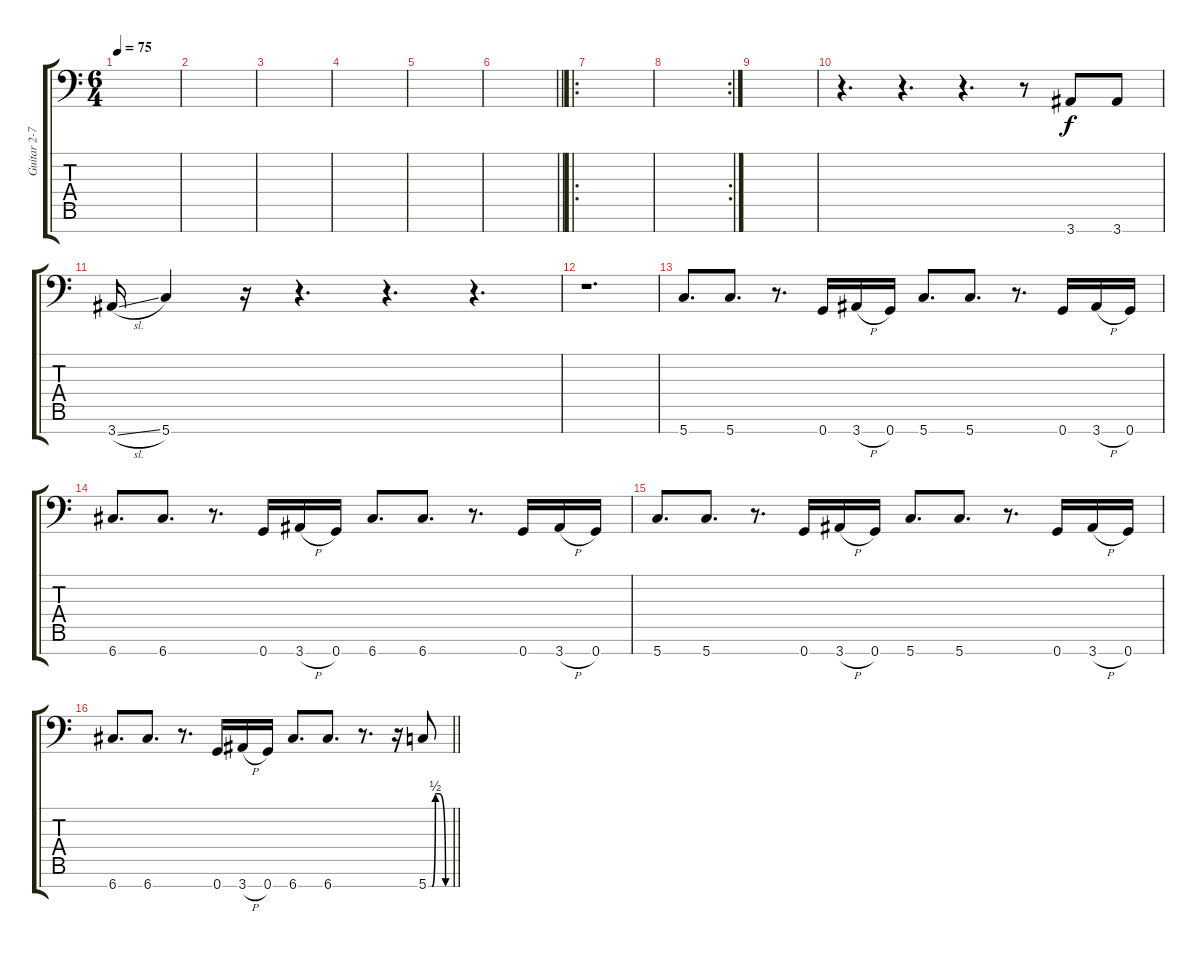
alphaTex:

\track ("Guitar 2-7string" "Guitar 2-7") {instrument distortionguitar}
\staff {score tabs}
\tuning (E4 C4 G3 C3 G2 C2 G1) {hide}
\ts (6 4)
\tempo 75
\clef f4
\ks c
|
|
|
|
|
\barLineRight lightlight
|
\ro
|
\rc 2
|
|
r.4{d} r.4{d} r.4{d} r.8 3.7.8 3.7.8 |
3.7{sl}.16 5.7.4 r.16 r.4{d} r.4{d} r.4{d} |
r.1{d} |
5.7.8{d} 5.7.8{d} r.8{d} 0.7.16 3.7{h}.16 0.7.16 5.7.8{d} 5.7.8{d} r.8{d} 0.7.16 3.7{h}.16 0.7.16 |
6.7.8{d} 6.7.8{d} r.8{d} 0.7.16 3.7{h}.16 0.7.16 6.7.8{d} 6.7.8{d} r.8{d} 0.7.16 3.7{h}.16 0.7.16 |
5.7.8{d} 5.7.8{d} r.8{d} 0.7.16 3.7{h}.16 0.7.16 5.7.8{d} 5.7.8{d} r.8{d} 0.7.16 3.7{h}.16 0.7.16 |
\barLineRight lightlight
6.7.8{d} 6.7.8{d} r.8{d} 0.7.16 3.7{h}.16 0.7.16 6.7.8{d} 6.7.8{d} r.8{d} r.16 5.7{be (custom 0 0 10 0 20 2 30 2 49 0 60 0)}.8
